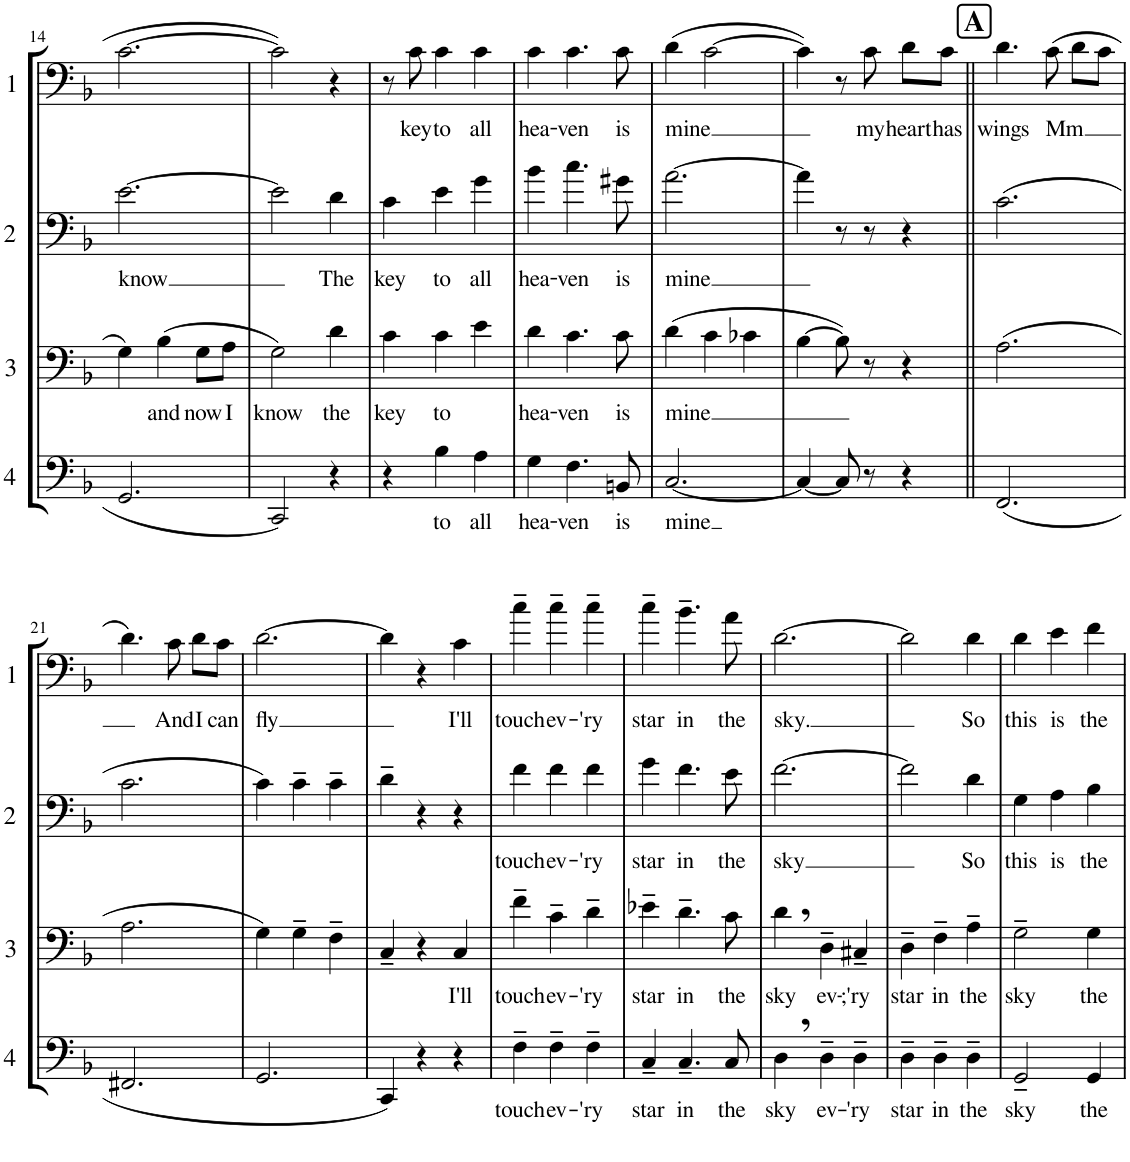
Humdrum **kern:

**kern	**text	**kern	**text	**kern	**text	**kern	**text
*part4	*part4	*part3	*part3	*part2	*part2	*part1	*part1
*staff4	*staff4	*staff3	*staff3	*staff2	*staff2	*staff1	*staff1
*I"Euphonium 4	*	*I"Euphonium 3	*	*I"Euphonium 2	*	*I"Euphonium 1	*
!!LO:PB:g=z
*clefF4	*	*clefF4	*	*clefF4	*	*clefF4	*
*k[b-]	*	*k[b-]	*	*k[b-]	*	*k[b-]	*
*M3/4	*	*M3/4	*	*M3/4	*	*M3/4	*
=14	=14	=14	=14	=14	=14	=14	=14
!	!	!	!	!	!LO:LY:b	!	!
2.GG/	.	4G\	.	[2.e\	know	[2.c\	.
!	!	!	!LO:LY:b	!	!	!	!
.	.	(4B-\	and	.	.	.	.
!	!	!	!LO:LY:b	!	!	!	!
.	.	8G\L	now	.	.	.	.
!	!	!	!LO:LY:b	!	!	!	!
.	.	8A\J	I	.	.	.	.
=15	=15	=15	=15	=15	=15	=15	=15
!	!	!	!LO:LY:b	!	!	!	!
2CC/	.	2G\)	know	2e\]	.	2c\]	.
!	!	!	!LO:LY:b	!	!LO:LY:b	!	!
4r	.	4d\	the	4d\	The	4r	.
=16	=16	=16	=16	=16	=16	=16	=16
!	!	!	!LO:LY:b	!	!LO:LY:b	!	!
4r	.	4c\	key	4c\	key	8r	.
!	!	!	!	!	!	!	!LO:LY:b
.	.	.	.	.	.	8c\	key
!	!LO:LY:b	!	!LO:LY:b	!	!LO:LY:b	!	!LO:LY:b
4B-\	to	4c\	to	4e\	to	4c\	to
!	!LO:LY:b	!	!	!	!LO:LY:b	!	!LO:LY:b
4A\	all	4e\	.	4g\	all	4c\	all
=17	=17	=17	=17	=17	=17	=17	=17
!	!LO:LY:b	!	!LO:LY:b	!	!LO:LY:b	!	!LO:LY:b
4G\	hea-	4d\	hea-	4b-\	hea-	4c\	hea-
!	!LO:LY:b	!	!LO:LY:b	!	!LO:LY:b	!	!LO:LY:b
4.F\	-ven	4.c\	-ven	4.cc\	-ven	4.c\	-ven
!	!LO:LY:b	!	!LO:LY:b	!	!LO:LY:b	!	!LO:LY:b
8BBn/	is	8c\	is	8g#X\	is	8c\	is
=18	=18	=18	=18	=18	=18	=18	=18
!	!LO:LY:b	!	!LO:LY:b	!	!LO:LY:b	!	!LO:LY:b
[2.C/	mine	(4d\	mine	[2.a\	mine	(4d\	mine
.	.	4c\	.	.	.	[2c\	.
.	.	4c-X\	.	.	.	.	.
=19	=19	=19	=19	=19	=19	=19	=19
4C/_	.	[4B-\	.	4a\]	.	4c\])	.
8C/]	.	8B-\])	.	8r	.	8r	.
!	!	!	!	!	!	!	!LO:LY:b
8r	.	8r	.	8r	.	8c\	my
!	!	!	!	!	!	!	!LO:LY:b
4r	.	4r	.	4r	.	8d\L	heart
!	!	!	!	!	!	!	!LO:LY:b
.	.	.	.	.	.	8c\J	has
!!LO:REH:place=s1:a:B:cj:fs=14:t=A
=20||	=20||	=20||	=20||	=20||	=20||	=20||	=20||
!	!	!	!	!	!	!	!LO:LY:b
(2.FF/	.	(2.A\	.	(2.c\	.	4.d\	wings
!	!	!	!	!	!	!	!LO:LY:b
.	.	.	.	.	.	(8c\	Mm
.	.	.	.	.	.	8d\L	.
.	.	.	.	.	.	8c\J	.
!!LO:LB:g=z
=21	=21	=21	=21	=21	=21	=21	=21
2.FF#X/	.	2.A\	.	2.c\	.	4.d\)	.
!	!	!	!	!	!	!	!LO:LY:b
.	.	.	.	.	.	8c\	And
!	!	!	!	!	!	!	!LO:LY:b
.	.	.	.	.	.	8d\L	I
!	!	!	!	!	!	!	!LO:LY:b
.	.	.	.	.	.	8c\J	can
=22	=22	=22	=22	=22	=22	=22	=22
!	!	!	!	!	!	!	!LO:LY:b
2.GG/	.	4G\)	.	4c\)	.	[2.d\	fly
.	.	4G~\	.	4c~\	.	.	.
.	.	4F~\	.	4c~\	.	.	.
=23	=23	=23	=23	=23	=23	=23	=23
4CC/)	.	4C~/	.	4d~\	.	4d\]	.
4r	.	4r	.	4r	.	4r	.
!	!	!	!LO:LY:b	!	!	!	!LO:LY:b
4r	.	4C/	I'll	4r	.	4c\	I'll
=24	=24	=24	=24	=24	=24	=24	=24
!	!LO:LY:b	!	!LO:LY:b	!	!LO:LY:b	!	!LO:LY:b
4F~\	touch	4f~\	touch	4f\	touch	4cc~\	touch
!	!LO:LY:b	!	!LO:LY:b	!	!LO:LY:b	!	!LO:LY:b
4F~\	ev-	4c~\	ev-	4f\	ev-	4cc~\	ev-
!	!LO:LY:b	!	!LO:LY:b	!	!LO:LY:b	!	!LO:LY:b
4F~\	-'ry	4d~\	-'ry	4f\	-'ry	4cc~\	-'ry
=25	=25	=25	=25	=25	=25	=25	=25
!	!LO:LY:b	!	!LO:LY:b	!	!LO:LY:b	!	!LO:LY:b
4C~/	star	4e-X~\	star	4g\	star	4cc~\	star
!	!LO:LY:b	!	!LO:LY:b	!	!LO:LY:b	!	!LO:LY:b
4.C~/	in	4.d~\	in	4.f\	in	4.b-~\	in
!	!LO:LY:b	!	!LO:LY:b	!	!LO:LY:b	!	!LO:LY:b
8C/	the	8c\	the	8e\	the	8a\	the
=26	=26	=26	=26	=26	=26	=26	=26
!	!LO:LY:b	!	!LO:LY:b	!	!LO:LY:b	!	!LO:LY:b
4D,\	sky	4d,\	sky	[2.f\	sky	[2.d\	sky.
!	!LO:LY:b	!	!LO:LY:b	!	!	!	!
4D~\	ev-	4D~\	ev-	.	.	.	.
!	!LO:LY:b	!	!LO:LY:b	!	!	!	!
4D~\	-'ry	4C#X~/	-;'ry	.	.	.	.
=27	=27	=27	=27	=27	=27	=27	=27
!	!LO:LY:b	!	!LO:LY:b	!	!	!	!
4D~\	star	4D~\	star	2f\]	.	2d\]	.
!	!LO:LY:b	!	!LO:LY:b	!	!	!	!
4D~\	in	4F~\	in	.	.	.	.
!	!LO:LY:b	!	!LO:LY:b	!	!LO:LY:b	!	!LO:LY:b
4D~\	the	4A~\	the	4d\	So	4d\	So
=28	=28	=28	=28	=28	=28	=28	=28
!	!LO:LY:b	!	!LO:LY:b	!	!LO:LY:b	!	!LO:LY:b
2GG~/	sky	2G~\	sky	4G\	this	4d\	this
!	!	!	!	!	!LO:LY:b	!	!LO:LY:b
.	.	.	.	4A\	is	4e\	is
!	!LO:LY:b	!	!LO:LY:b	!	!LO:LY:b	!	!LO:LY:b
4GG/	the	4G\	the	4B-\	the	4f\	the
=	=	=	=	=	=	=	=
*-	*-	*-	*-	*-	*-	*-	*-
